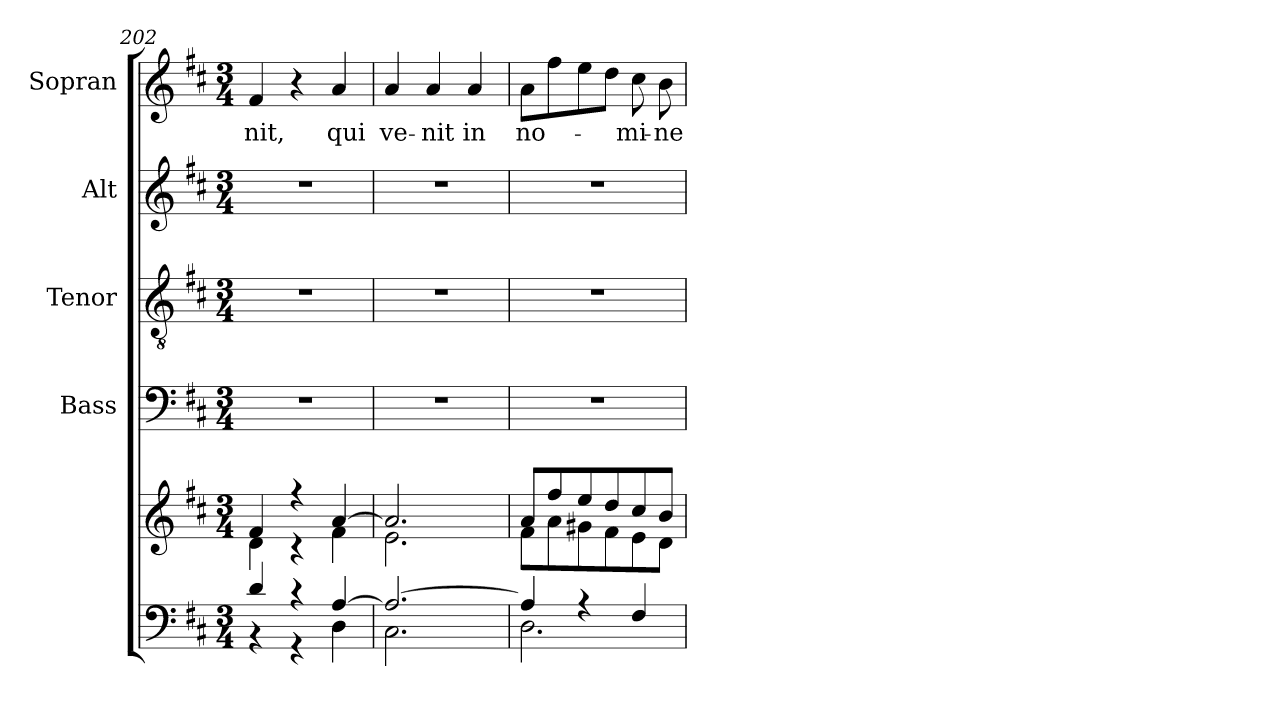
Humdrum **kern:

**kern	**kern	**kern	**kern	**kern	**kern	**text
*part5	*part5	*part4	*part3	*part2	*part1	*part1
*staff6	*staff5	*staff4	*staff3	*staff2	*staff1	*staff1
*	*	*I"Bass	*I"Tenor	*I"Alt	*I"Sopran	*
*	*	*I'B.	*I'T.	*I'A.	*I'S.	*
*clefF4	*clefG2	*clefF4	*clefGv2	*clefG2	*clefG2	*
*k[f#c#]	*k[f#c#]	*k[f#c#]	*k[f#c#]	*k[f#c#]	*k[f#c#]	*
*D:	*D:	*D:	*D:	*D:	*D:	*
*M3/4	*M3/4	*M3/4	*M3/4	*M3/4	*M3/4	*
=202	=202	=202	=202	=202	=202	=202
*^	*^	*	*	*	*	*
!	!	!	!	!	!	!	!	!LO:LY:b
4d/	4r	4f#/	4d\	2.r	2.r	2.r	4f#/	-nit,
4r	4r	4r	4r	.	.	.	4r	.
!	!	!	!	!	!	!	!	!LO:LY:b
[>4A/	4D\	[>4a/	4f#\	.	.	.	4a/	qui
=203	=203	=203	=203	=203	=203	=203	=203	=203
!	!	!	!	!	!	!	!	!LO:LY:b
2.A/_	2.C#\	2.a/]	2.e\	2.r	2.r	2.r	4a/	ve-
!	!	!	!	!	!	!	!	!LO:LY:b
.	.	.	.	.	.	.	4a/	-nit
!	!	!	!	!	!	!	!	!LO:LY:b
.	.	.	.	.	.	.	4a/	in
=204	=204	=204	=204	=204	=204	=204	=204	=204
!	!	!	!	!	!	!	!	!LO:LY:b
4A/]	2.D\	8a/L	8f#\L	2.r	2.r	2.r	8a\L	no-
.	.	8ff#/	8a\	.	.	.	8ff#\	.
4rG	.	8ee/	8g#X\	.	.	.	8ee\	.
.	.	8dd/	8f#\	.	.	.	8dd\J	.
!	!	!	!	!	!	!	!	!LO:LY:b
4F#/	.	8cc#/	8e\	.	.	.	8cc#\	-mi-
!	!	!	!	!	!	!	!	!LO:LY:b
.	.	8b/J	8d\J	.	.	.	8b\	-ne
*v	*v	*	*	*	*	*	*	*
*	*v	*v	*	*	*	*	*
=	=	=	=	=	=	=
*-	*-	*-	*-	*-	*-	*-
